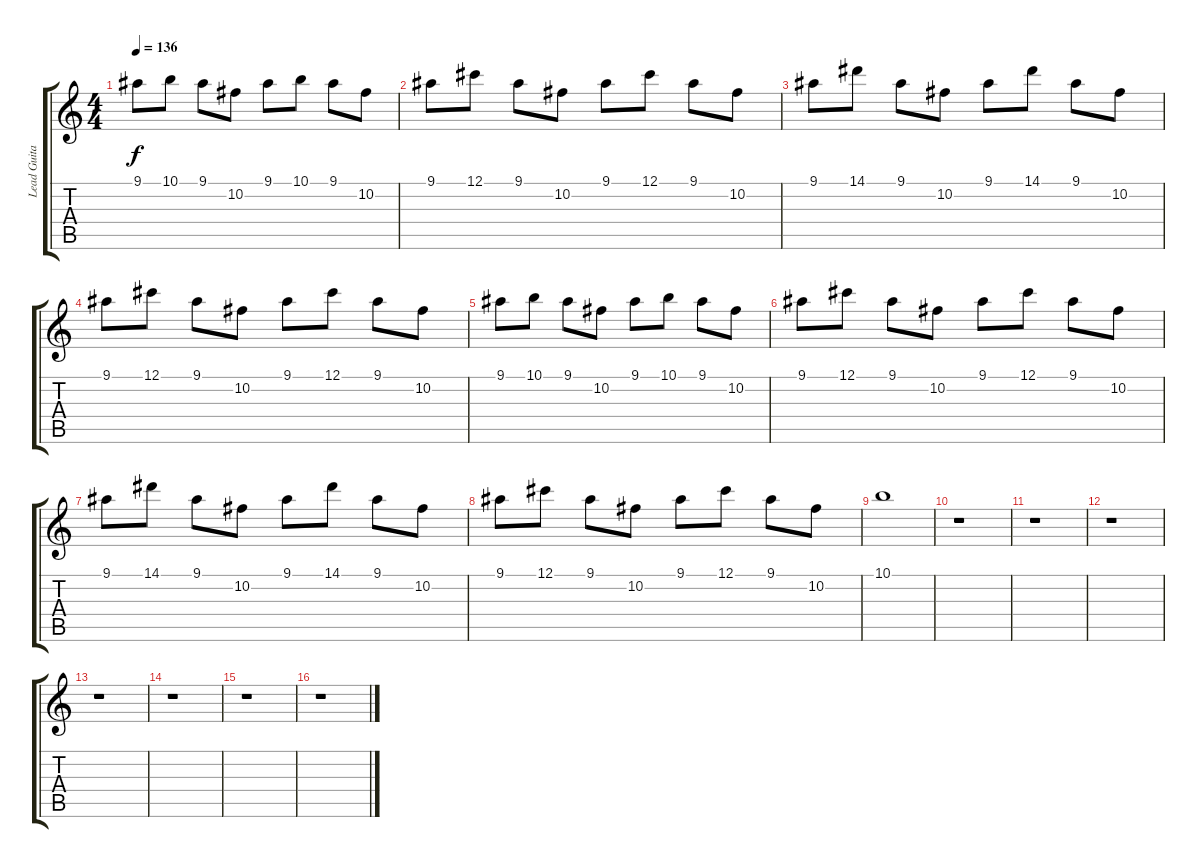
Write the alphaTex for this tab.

\track ("Lead Guitar" "Lead Guita") {instrument distortionguitar}
\staff {score tabs}
\tuning (Db4 Ab3 E3 B2 Gb2 B1) {hide}
\ts (4 4)
\tempo 136
\clef g2
\ks c
9.1.8{dy f} 10.1.8 9.1.8 10.2.8 9.1.8 10.1.8 9.1.8 10.2.8 |
9.1.8 12.1.8 9.1.8 10.2.8 9.1.8 12.1.8 9.1.8 10.2.8 |
9.1.8 14.1.8 9.1.8 10.2.8 9.1.8 14.1.8 9.1.8 10.2.8 |
9.1.8 12.1.8 9.1.8 10.2.8 9.1.8 12.1.8 9.1.8 10.2.8 |
9.1.8 10.1.8 9.1.8 10.2.8 9.1.8 10.1.8 9.1.8 10.2.8 |
9.1.8 12.1.8 9.1.8 10.2.8 9.1.8 12.1.8 9.1.8 10.2.8 |
9.1.8 14.1.8 9.1.8 10.2.8 9.1.8 14.1.8 9.1.8 10.2.8 |
9.1.8 12.1.8 9.1.8 10.2.8 9.1.8 12.1.8 9.1.8 10.2.8 |
10.1.1 |
r.1 |
r.1 |
r.1 |
r.1 |
r.1 |
r.1 |
r.1
